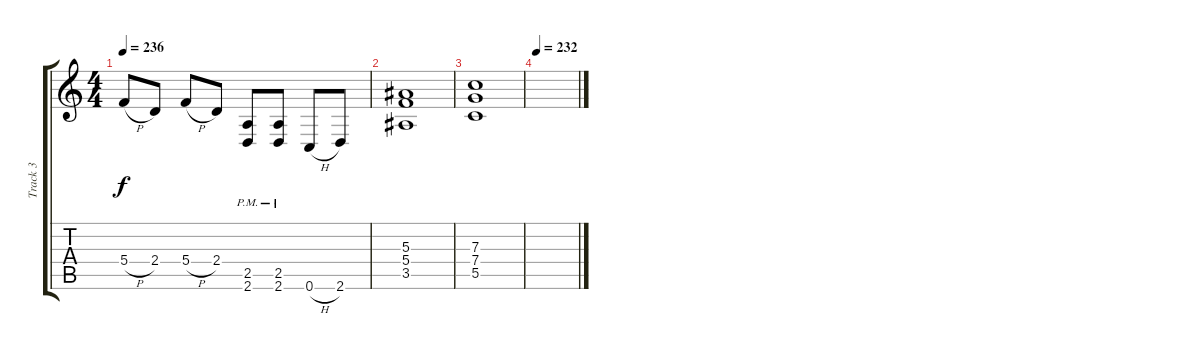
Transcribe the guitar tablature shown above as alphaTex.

\track ("Track 3" "Track 3") {instrument distortionguitar}
\staff {score tabs}
\tuning (D4 A3 F3 C3 G2 C2) {hide}
\ts (4 4)
\tempo 236
\clef g2
\ks c
5.4{h}.8{dy f} 2.4.8 5.4{h}.8 2.4.8 (2.5{pm} 2.6{pm}).8 (2.5{pm} 2.6{pm}).8 0.6{h}.8 2.6.8 |
(5.3 5.4 3.5).1 |
(7.3 7.4 5.5).1 |
\tempo 232
